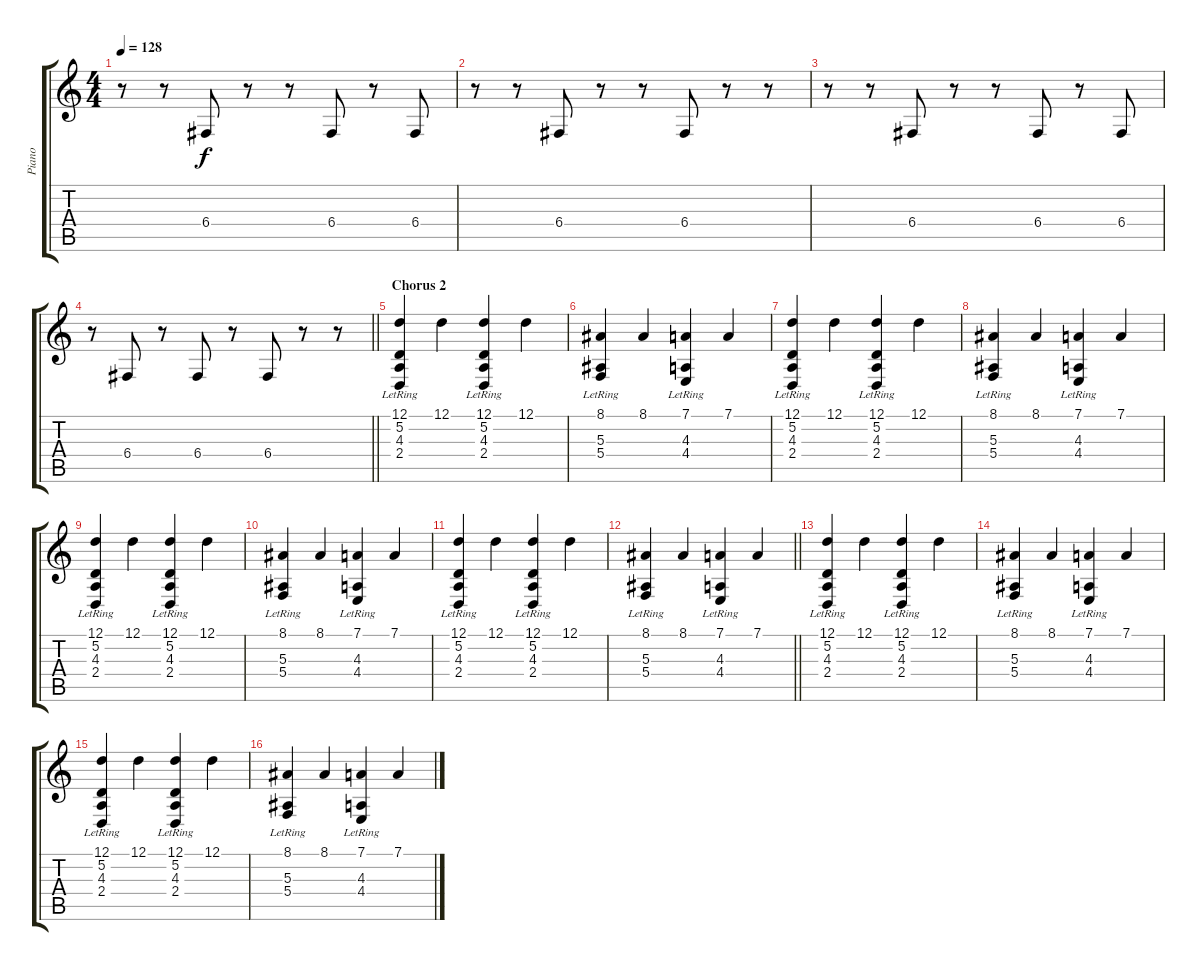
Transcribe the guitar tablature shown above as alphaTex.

\track ("Piano" "Piano") {instrument acousticgrandpiano}
\staff {score tabs}
\tuning (D4 A3 F3 C3 G2 D2) {hide}
\ts (4 4)
\tempo 128
\clef g2
\ks c
r.8{dy f} r.8 6.4.8 r.8 r.8 6.4.8 r.8 6.4.8 |
r.8 r.8 6.4.8 r.8 r.8 6.4.8 r.8 r.8 |
r.8 r.8 6.4.8 r.8 r.8 6.4.8 r.8 6.4.8 |
\barLineRight lightlight
r.8 6.4.8 r.8 6.4.8 r.8 6.4.8 r.8 r.8 |
\section ("" "Chorus 2 ")
(12.1 5.2{lr} 4.3{lr} 2.4{lr}).4 12.1.4 (12.1 5.2{lr} 4.3{lr} 2.4{lr}).4 12.1.4 |
(8.1 5.3{lr} 5.4{lr}).4 8.1.4 (7.1 4.3{lr} 4.4{lr}).4 7.1.4 |
(12.1 5.2{lr} 4.3{lr} 2.4{lr}).4 12.1.4 (12.1 5.2{lr} 4.3{lr} 2.4{lr}).4 12.1.4 |
(8.1 5.3{lr} 5.4{lr}).4 8.1.4 (7.1 4.3{lr} 4.4{lr}).4 7.1.4 |
(12.1 5.2{lr} 4.3{lr} 2.4{lr}).4 12.1.4 (12.1 5.2{lr} 4.3{lr} 2.4{lr}).4 12.1.4 |
(8.1 5.3{lr} 5.4{lr}).4 8.1.4 (7.1 4.3{lr} 4.4{lr}).4 7.1.4 |
(12.1 5.2{lr} 4.3{lr} 2.4{lr}).4 12.1.4 (12.1 5.2{lr} 4.3{lr} 2.4{lr}).4 12.1.4 |
\barLineRight lightlight
(8.1 5.3{lr} 5.4{lr}).4 8.1.4 (7.1 4.3{lr} 4.4{lr}).4 7.1.4 |
(12.1 5.2{lr} 4.3{lr} 2.4{lr}).4 12.1.4 (12.1 5.2{lr} 4.3{lr} 2.4{lr}).4 12.1.4 |
(8.1 5.3{lr} 5.4{lr}).4 8.1.4 (7.1 4.3{lr} 4.4{lr}).4 7.1.4 |
(12.1 5.2{lr} 4.3{lr} 2.4{lr}).4 12.1.4 (12.1 5.2{lr} 4.3{lr} 2.4{lr}).4 12.1.4 |
(8.1 5.3{lr} 5.4{lr}).4 8.1.4 (7.1 4.3{lr} 4.4{lr}).4 7.1.4
